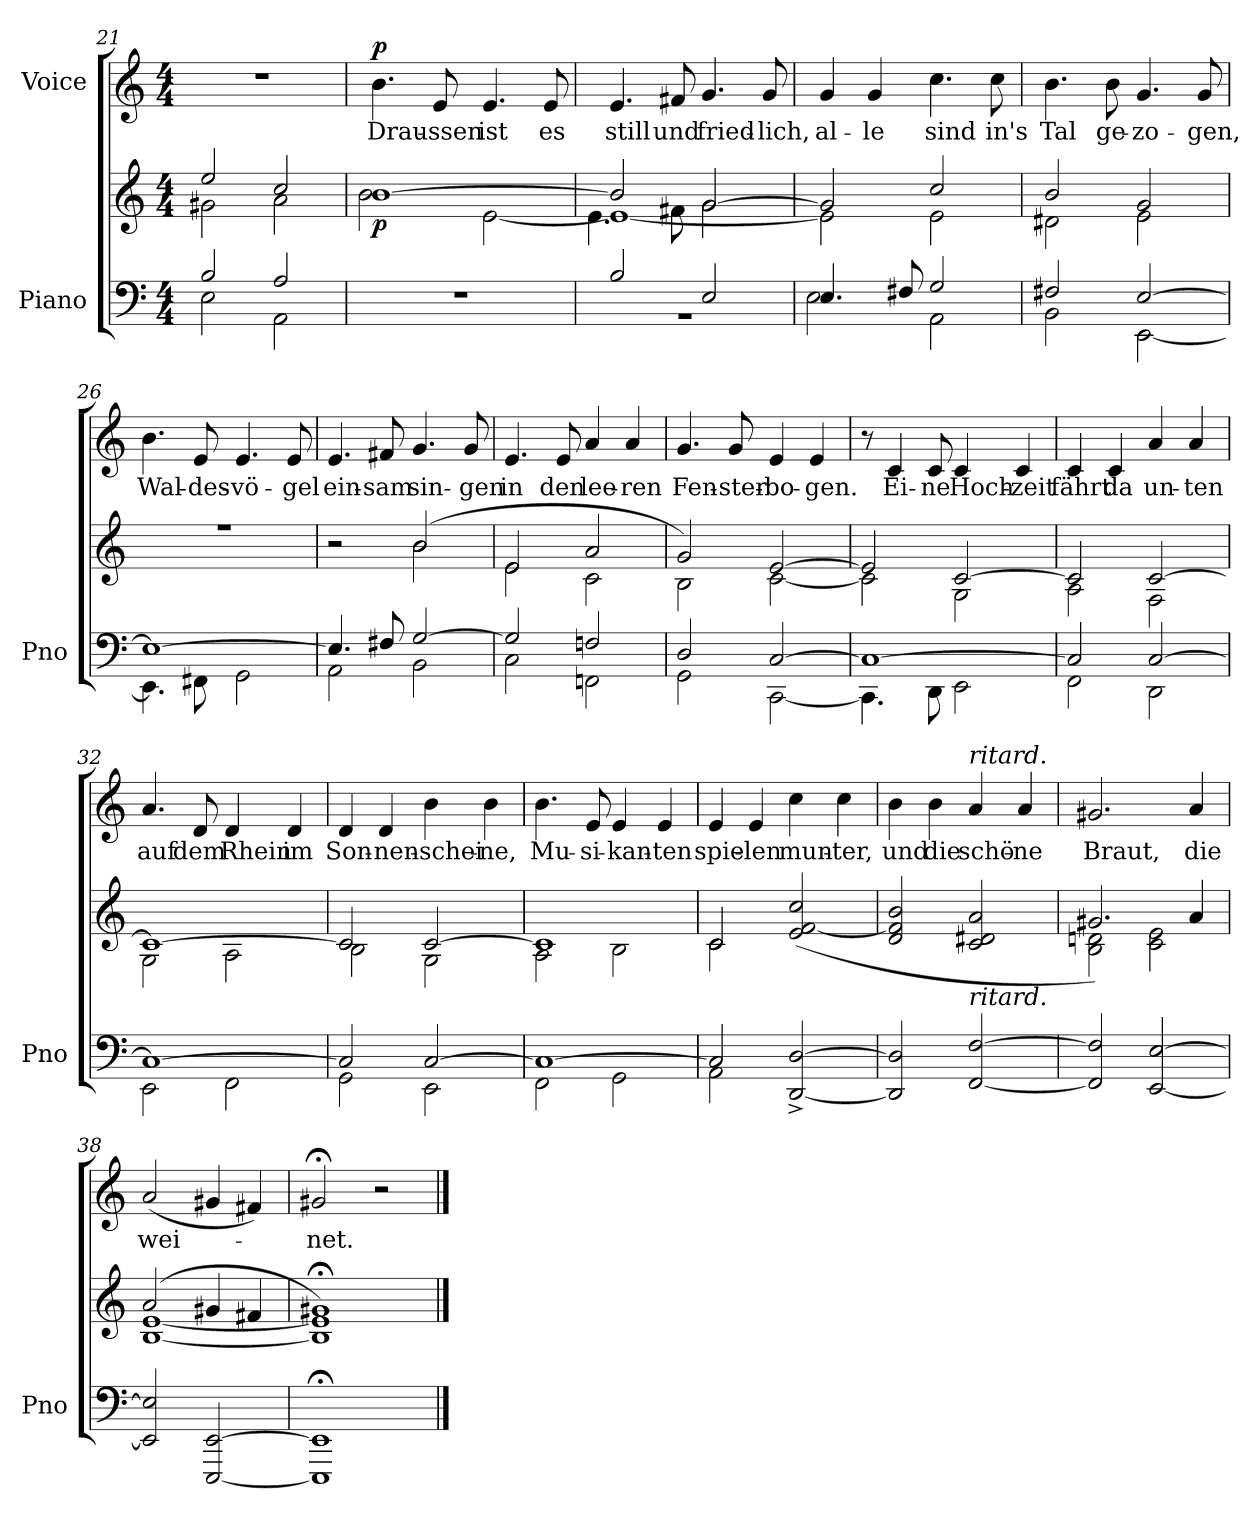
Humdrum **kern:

**kern	**kern	**dynam	**kern	**text	**dynam
*part2	*part2	*part2	*part1	*part1	*part1
*staff3	*staff2	*staff2/3	*staff1	*staff1	*staff1
*I"Piano	*	*	*I"Voice	*	*
*I'Pno	*	*	*	*	*
*clefF4	*clefG2	*	*clefG2	*	*
*k[]	*k[]	*	*k[]	*	*
*M4/4	*M4/4	*	*M4/4	*	*
=21	=21	=21	=21	=21	=21
*^	*^	*	*	*	*
2B/	2E\	2ee/	2g#X\	.	1r	.	.
2A/	2AA\	2cc/	2a\	.	.	.	.
=22	=22	=22	=22	=22	=22	=22	=22
!	!	!	!	!LO:DY:b	!	!LO:LY:b	!LO:DY:a
*v	*v	*	*	*	*	*	*
1r	[1b	2b\	p	4.b\	Drau-	p
!	!	!	!	!	!LO:LY:b	!
.	.	.	.	8e/	-ssen	.
!	!	!	!	!	!LO:LY:b	!
.	.	[2e\	.	4.e/	ist	.
!	!	!	!	!	!LO:LY:b	!
.	.	.	.	8e/	es	.
=23	=23	=23	=23	=23	=23	=23
*^	*	*^	*	*	*	*
!	!	!	!	!	!	!	!LO:LY:b	!
2B/	1r	2b/]	1e_	4.e\	.	4.e/	still	.
!	!	!	!	!	!	!	!LO:LY:b	!
.	.	.	.	8f#X\	.	8f#X/	und	.
!	!	!	!	!	!	!	!LO:LY:b	!
2E/	.	[2g/	.	2g\	.	4.g/	fried-	.
!	!	!	!	!	!	!	!LO:LY:b	!
.	.	.	.	.	.	8g/	-lich,	.
*	*	*	*v	*v	*	*	*	*
=24	=24	=24	=24	=24	=24	=24	=24
!	!	!	!	!	!	!LO:LY:b	!
4.E/	2E\	2g/]	2e\]	.	4g/	al-	.
!	!	!	!	!	!	!LO:LY:b	!
.	.	.	.	.	4g/	-le	.
8F#X/	.	.	.	.	.	.	.
!	!	!	!	!	!	!LO:LY:b	!
2G/	2AA\	2cc/	2e\	.	4.cc\	sind	.
!	!	!	!	!	!	!LO:LY:b	!
.	.	.	.	.	8cc\	in's	.
!!LO:LB:g=z
=25	=25	=25	=25	=25	=25	=25	=25
!	!	!	!	!	!	!LO:LY:b	!
2F#X/	2BB\	2b/	2d#X\	.	4.b\	Tal	.
!	!	!	!	!	!	!LO:LY:b	!
.	.	.	.	.	8b\	ge-	.
!	!	!	!	!	!	!LO:LY:b	!
[2E/	[2EE\	2g/	2e\	.	4.g/	-zo-	.
!	!	!	!	!	!	!LO:LY:b	!
.	.	.	.	.	8g/	-gen,	.
=26	=26	=26	=26	=26	=26	=26	=26
!	!	!	!	!	!	!LO:LY:b	!
1E_	4.EE\]	1r	1ryy	.	4.b\	Wal-	.
!	!	!	!	!	!	!LO:LY:b	!
.	8FF#X\	.	.	.	8e/	-des-	.
!	!	!	!	!	!	!LO:LY:b	!
.	2GG\	.	.	.	4.e/	-vö-	.
!	!	!	!	!	!	!LO:LY:b	!
.	.	.	.	.	8e/	-gel	.
=27	=27	=27	=27	=27	=27	=27	=27
!	!	!	!	!	!	!LO:LY:b	!
4.E/]	2AA\	2r	2ryy	.	4.e/	ein-	.
!	!	!	!	!	!	!LO:LY:b	!
8F#X/	.	.	.	.	8f#X/	-sam	.
!	!	!	!	!	!	!LO:LY:b	!
[2G/	2BB\	(2b/	2b\	.	4.g/	sin-	.
!	!	!	!	!	!	!LO:LY:b	!
.	.	.	.	.	8g/	-gen	.
=28	=28	=28	=28	=28	=28	=28	=28
!	!	!	!	!	!	!LO:LY:b	!
2G/]	2C\	2e/	2e\	.	4.e/	in	.
!	!	!	!	!	!	!LO:LY:b	!
.	.	.	.	.	8e/	den	.
!	!	!	!	!	!	!LO:LY:b	!
2Fn/	2FFn\	2a/	2c\	.	4a/	lee-	.
!	!	!	!	!	!	!LO:LY:b	!
.	.	.	.	.	4a/	-ren	.
=29	=29	=29	=29	=29	=29	=29	=29
!	!	!	!	!	!	!LO:LY:b	!
2D/	2GG\	2g/)	2B\	.	4.g/	Fen-	.
!	!	!	!	!	!	!LO:LY:b	!
.	.	.	.	.	8g/	-ster-	.
!	!	!	!	!	!	!LO:LY:b	!
[2C/	[2CC\	[2e/	[2c\	.	4e/	-bo-	.
!	!	!	!	!	!	!LO:LY:b	!
.	.	.	.	.	4e/	-gen.	.
!!LO:PB:g=z
=30	=30	=30	=30	=30	=30	=30	=30
1C_	4.CC\]	2e/]	2c\]	.	8r	.	.
!	!	!	!	!	!	!LO:LY:b	!
.	.	.	.	.	4c/	Ei-	.
!	!	!	!	!	!	!LO:LY:b	!
.	8DD\	.	.	.	8c/	-ne	.
!	!	!	!	!	!	!LO:LY:b	!
.	2EE\	[2c/	2G\	.	4c/	Hoch-	.
!	!	!	!	!	!	!LO:LY:b	!
.	.	.	.	.	4c/	-zeit	.
=31	=31	=31	=31	=31	=31	=31	=31
!	!	!	!	!	!	!LO:LY:b	!
2C/]	2FF\	2c/]	2A\	.	4c/	fährt	.
!	!	!	!	!	!	!LO:LY:b	!
.	.	.	.	.	4c/	da	.
!	!	!	!	!	!	!LO:LY:b	!
[2C/	2DD\	[2c/	2F\	.	4a/	un-	.
!	!	!	!	!	!	!LO:LY:b	!
.	.	.	.	.	4a/	-ten	.
=32	=32	=32	=32	=32	=32	=32	=32
!	!	!	!	!	!	!LO:LY:b	!
1C_	2EE\	1c_	2G\	.	4.a/	auf	.
!	!	!	!	!	!	!LO:LY:b	!
.	.	.	.	.	8d/	dem	.
!	!	!	!	!	!	!LO:LY:b	!
.	2FF\	.	2A\	.	4d/	Rhein	.
!	!	!	!	!	!	!LO:LY:b	!
.	.	.	.	.	4d/	im	.
=33	=33	=33	=33	=33	=33	=33	=33
!	!	!	!	!	!	!LO:LY:b	!
2C/]	2GG\	2c/]	2B\	.	4d/	Son-	.
!	!	!	!	!	!	!LO:LY:b	!
.	.	.	.	.	4d/	-nen-	.
!	!	!	!	!	!	!LO:LY:b	!
[2C/	2EE\	[2c/	2G\	.	4b\	-schei-	.
!	!	!	!	!	!	!LO:LY:b	!
.	.	.	.	.	4b\	-ne,	.
!!LO:LB:g=z
=34	=34	=34	=34	=34	=34	=34	=34
!	!	!	!	!	!	!LO:LY:b	!
1C_	2FF\	1c]	2A\	.	4.b\	Mu-	.
!	!	!	!	!	!	!LO:LY:b	!
.	.	.	.	.	8e/	-si-	.
!	!	!	!	!	!	!LO:LY:b	!
.	2GG\	.	2B\	.	4e/	-kan-	.
!	!	!	!	!	!	!LO:LY:b	!
.	.	.	.	.	4e/	-ten	.
=35	=35	=35	=35	=35	=35	=35	=35
!	!	!	!	!	!	!LO:LY:b	!
2C/]	2AA\	2c/	2c\	.	4e/	spie-	.
!	!	!	!	!	!	!LO:LY:b	!
.	.	.	.	.	4e/	-len	.
!	!	!	!	!	!	!LO:LY:b	!
[<2DD/^ [2D/^	2ryy	(2e/ [2f/ 2cc/	2ryy	.	4cc\	mun-	.
!	!	!	!	!	!	!LO:LY:b	!
.	.	.	.	.	4cc\	-ter,	.
*v	*v	*	*	*	*	*	*
=36	=36	=36	=36	=36	=36	=36
!	!	!	!	!	!LO:LY:b	!
2DD/] 2D/]	2d/ 2f/] 2b/	1ryy	.	4b\	und	.
!	!	!	!	!	!LO:LY:b	!
.	.	.	.	4b\	die	.
!	!	!	!	!LO:TX:a:i:t=ritard.	!	!
!LO:TX:a:i:t=ritard.	!	!	!	!	!	!
!	!	!	!	!	!LO:LY:b	!
[2FF/ [2F/	2c/ 2d#X/ 2a/	.	.	4a/	schö-	.
!	!	!	!	!	!LO:LY:b	!
.	.	.	.	4a/	-ne	.
=37	=37	=37	=37	=37	=37	=37
!	!	!	!	!	!LO:LY:b	!
2FF/] 2F/]	2.g#X/)	2B\ 2dn\	.	2.g#X/	Braut,	.
[2EE/ [2E/	.	2c\ 2e\	.	.	.	.
!	!	!	!	!	!LO:LY:b	!
.	4a/	.	.	4a/	die	.
=38	=38	=38	=38	=38	=38	=38
!	!	!	!	!	!LO:LY:b	!
2EE/] 2E/]	(2a/	[1B [1e	.	(2a/	wei-	.
[2EEE/ [2EE/	4g#X/	.	.	4g#X/	.	.
.	4f#X/	.	.	4f#X/)	.	.
*	*v	*v	*	*	*	*
=39	=39	=39	=39	=39	=39
!	!	!	!	!LO:LY:b	!
1EEE];< 1EE];<	1B];< 1e];< 1g#X;<)	.	2g#X;</	-net.	.
.	.	.	2r	.	.
==	==	==	==	==	==
*-	*-	*-	*-	*-	*-
